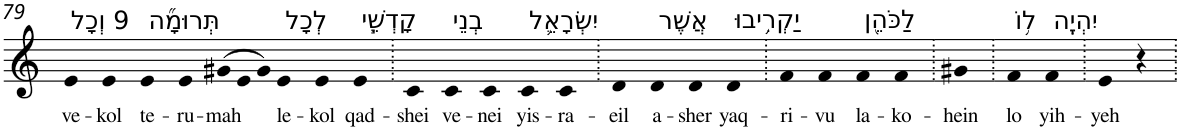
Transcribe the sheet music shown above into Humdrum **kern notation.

**kern	**text
*part1	*part1
*staff1	*staff1
*I"Piano	*
*I'Pno	*
!!LO:PB:g=z
*clefG2	*
*k[]	*
=79	=79
!LO:TX:a:t=9 וְכָל	!
!	!LO:LY:b
4e	ve-
!	!LO:LY:b
4e	-kol
!LO:TX:a:t=תְּרוּמָ֞ה	!
!	!LO:LY:b
4e	te-
!	!LO:LY:b
4e	-ru-
*Xtuplet	*
!	!LO:LY:b
(>12g#X	-mah
12e	.
12g#)	.
!LO:TX:a:t=לְכָל	!
!	!LO:LY:b
4e	le-
!	!LO:LY:b
4e	-kol
!LO:TX:a:t=קָדְשֵׁ֧י	!
!	!LO:LY:b
4e	qad-
=80.	=80.
!	!LO:LY:b
4c	-shei
!LO:TX:a:t=בְנֵי	!
!	!LO:LY:b
4c	ve-
!	!LO:LY:b
4c	-nei
!LO:TX:a:t=יִשְׂרָאֵ֛ל	!
!	!LO:LY:b
4c	yis-
!	!LO:LY:b
4c	-ra-
=81.	=81.
!	!LO:LY:b
4d	-eil
!LO:TX:a:t=אֲשֶׁר	!
!	!LO:LY:b
4d	a-
!	!LO:LY:b
4d	-sher
!LO:TX:a:t=יַקְרִ֥יבוּ	!
!	!LO:LY:b
4d	yaq-
=82.	=82.
!	!LO:LY:b
4f	-ri-
!	!LO:LY:b
4f	-vu
!LO:TX:a:t=לַכֹּהֵ֖ן	!
!	!LO:LY:b
4f	la-
!	!LO:LY:b
4f	-ko-
=83.	=83.
!	!LO:LY:b
4g#X	-hein
=84.	=84.
!LO:TX:a:t=ל֥וֹ	!
!	!LO:LY:b
4f	lo
!LO:TX:a:t=יִהְיֶֽה	!
!	!LO:LY:b
4f	yih-
=85.	=85.
!	!LO:LY:b
4e	-yeh
4r	.
=.	=.
*-	*-
